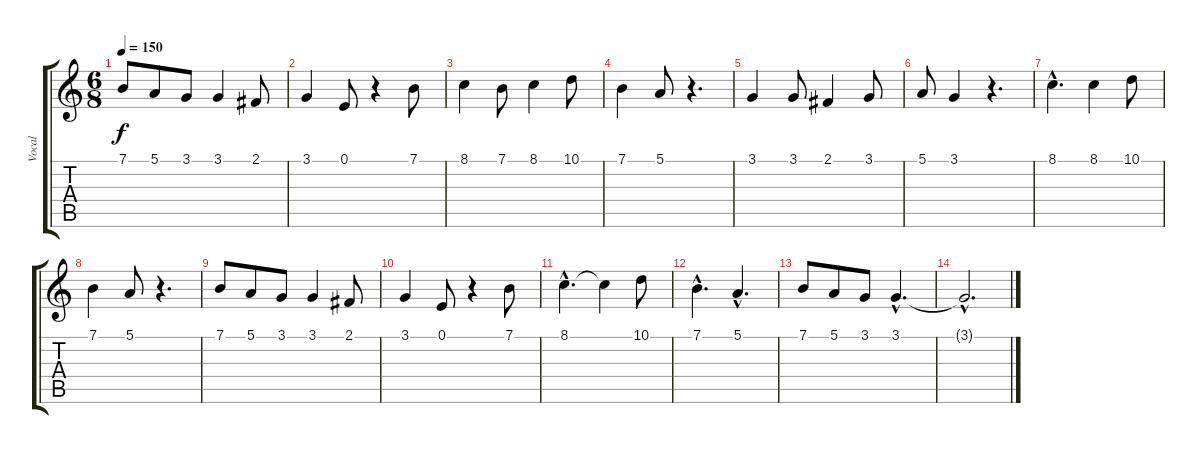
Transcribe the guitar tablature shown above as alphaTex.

\track ("Vocal" "Vocal") {instrument lead6voice}
\staff {score tabs}
\tuning (E4 B3 G3 D3 A2 E2) {hide}
\ts (6 8)
\tempo 150
\clef g2
\ks c
7.1.8{dy f} 5.1.8 3.1.8 3.1.4 2.1.8 |
3.1.4 0.1.8 r.4 7.1.8 |
8.1.4 7.1.8 8.1.4 10.1.8 |
7.1.4 5.1.8 r.4{d} |
3.1.4 3.1.8 2.1.4 3.1.8 |
5.1.8 3.1.4 r.4{d} |
8.1{hac}.4{d} 8.1.4 10.1.8 |
7.1.4 5.1.8 r.4{d} |
7.1.8 5.1.8 3.1.8 3.1.4 2.1.8 |
3.1.4 0.1.8 r.4 7.1.8 |
8.1{hac}.4{d} 8.1{t}.4 10.1.8 |
7.1{hac}.4{d} 5.1{hac}.4{d} |
7.1.8 5.1.8 3.1.8 3.1{hac}.4{d} |
3.1{hac t}.2{d}
